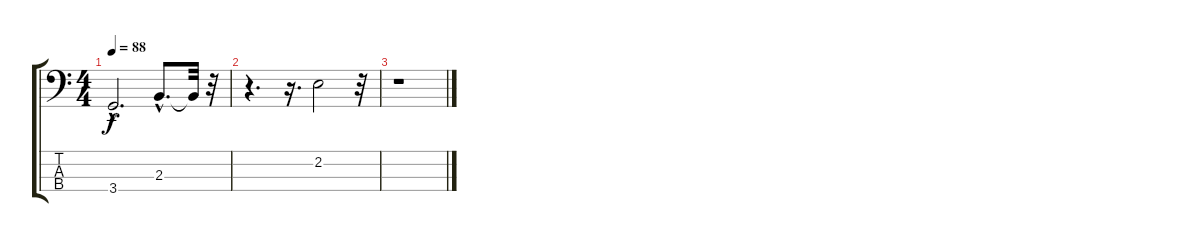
\track "" {instrument electricbassfinger}
\staff {score tabs}
\tuning (G2 D2 A1 E1) {hide}
\ts (4 4)
\tempo 88
\clef f4
\ks c
3.4{hac}.2{d dy f} 2.3{hac}.8{d} 2.3{t}.32 r.32 |
r.4{d} r.16{d} 2.2.2 r.32 |
r.1
